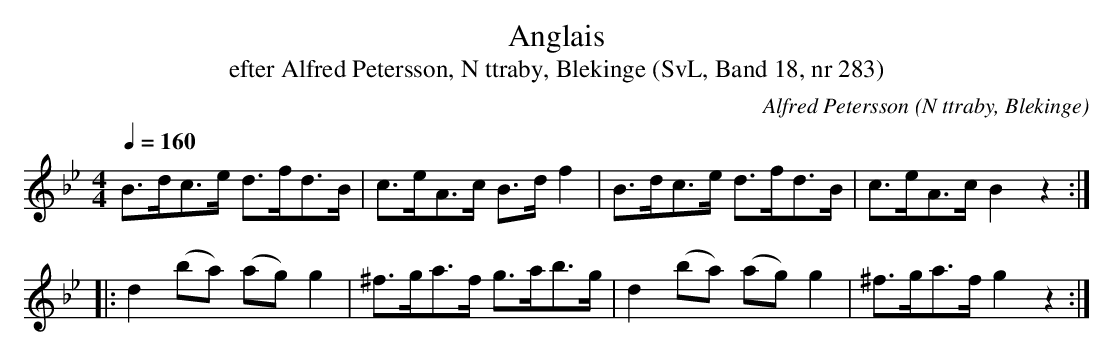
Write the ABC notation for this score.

X:1
T:Anglais
T:efter Alfred Petersson, N ttraby, Blekinge (SvL, Band 18, nr 283)
O:N ttraby, Blekinge
C:Alfred Petersson
M:4/4
L:1/8
Q:1/4=160
K:Bb
B>dc>e d>fd>B|c>eA>c B>d f2|B>dc>e d>fd>B|c>eA>c B2 z2:|
|:d2 (ba) (ag) g2|^f>ga>f g>ab>g|d2 (ba) (ag) g2|^f>ga>f g2 z2:|
